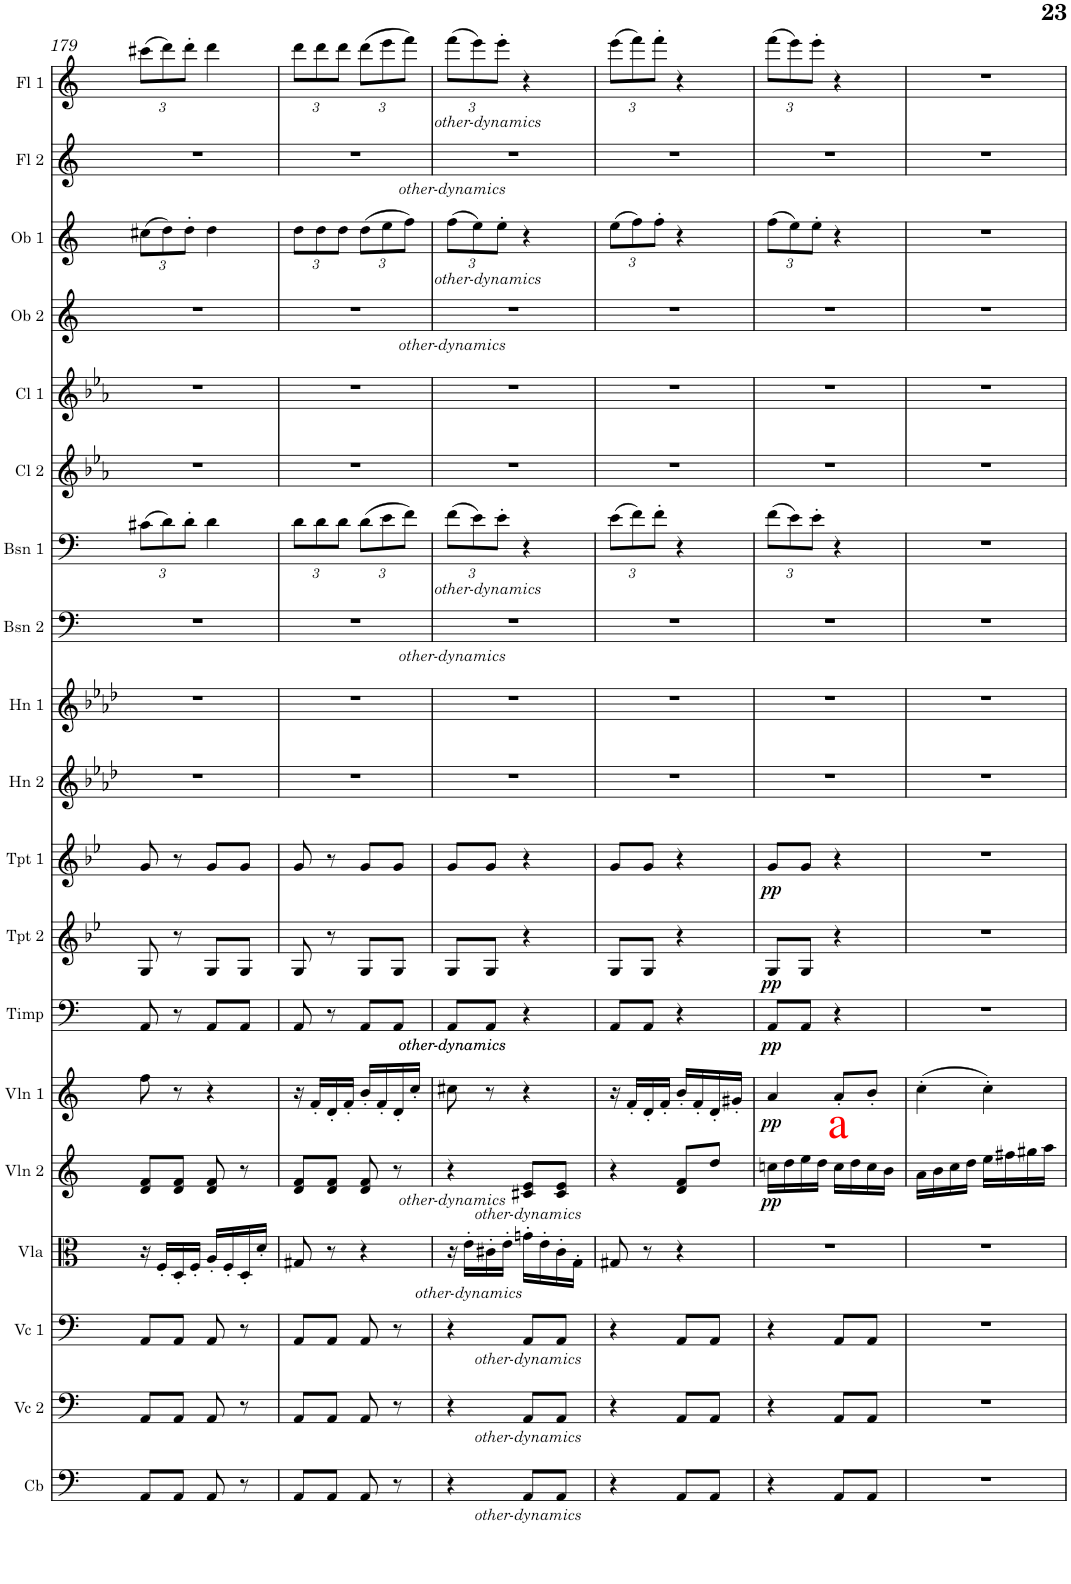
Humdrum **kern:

**kern	**dynam	**kern	**dynam	**kern	**dynam	**kern	**dynam	**kern	**dynam	**kern	**text	**dynam	**kern	**dynam	**kern	**dynam	**kern	**dynam	**kern	**kern	**kern	**dynam	**kern	**dynam	**kern	**kern	**kern	**dynam	**kern	**dynam	**kern	**dynam	**kern	**dynam
*part19	*part19	*part18	*part18	*part17	*part17	*part16	*part16	*part15	*part15	*part14	*part14	*part14	*part13	*part13	*part12	*part12	*part11	*part11	*part10	*part9	*part8	*part8	*part7	*part7	*part6	*part5	*part4	*part4	*part3	*part3	*part2	*part2	*part1	*part1
*staff19	*staff19	*staff18	*staff18	*staff17	*staff17	*staff16	*staff16	*staff15	*staff15	*staff14	*staff14	*staff14	*staff13	*staff13	*staff12	*staff12	*staff11	*staff11	*staff10	*staff9	*staff8	*staff8	*staff7	*staff7	*staff6	*staff5	*staff4	*staff4	*staff3	*staff3	*staff2	*staff2	*staff1	*staff1
*I"Contrabass	*	*I"Violoncello 2	*	*I"Violoncello 1	*	*I"Viola	*	*I"Violin 2	*	*I"Violin 1	*	*	*I"Timpani	*	*I"D Trumpet 2	*	*I"D Trumpet 1	*	*I"E Horn 2	*I"E Horn 1	*I"Bassoon 2	*	*I"Bassoon 1	*	*I"A Clarinet 2	*I"A Clarinet 1	*I"Oboe 2	*	*I"Oboe 1	*	*I"Flute 2	*	*I"Flute 1	*
*I'Cb	*	*I'Vc 2	*	*I'Vc 1	*	*I'Vla	*	*I'Vln 2	*	*I'Vln 1	*	*	*I'Timp	*	*I'Tpt 2	*	*I'Tpt 1	*	*I'Hn 2	*I'Hn 1	*I'Bsn 2	*	*I'Bsn 1	*	*I'Cl 2	*I'Cl 1	*I'Ob 2	*	*I'Ob 1	*	*I'Fl 2	*	*I'Fl 1	*
!!LO:PB:g=z
*clefF4	*	*clefF4	*	*clefF4	*	*clefC3	*	*clefG2	*	*clefG2	*	*	*clefF4	*	*clefG2	*	*clefG2	*	*clefG2	*clefG2	*clefF4	*	*clefF4	*	*clefG2	*clefG2	*clefG2	*	*clefG2	*	*clefG2	*	*clefG2	*
*Trd7c12	*	*	*	*	*	*	*	*	*	*	*	*	*	*	*Trd-1c-2	*	*Trd-1c-2	*	*Trd5c8	*Trd5c8	*	*	*	*	*Trd2c3	*Trd2c3	*	*	*	*	*	*	*	*
*k[]	*	*k[]	*	*k[]	*	*k[]	*	*k[]	*	*k[]	*	*	*k[]	*	*k[b-e-]	*	*k[b-e-]	*	*k[b-e-a-d-]	*k[b-e-a-d-]	*k[]	*	*k[]	*	*k[b-e-a-]	*k[b-e-a-]	*k[]	*	*k[]	*	*k[]	*	*k[]	*
*M2/4	*	*M2/4	*	*M2/4	*	*M2/4	*	*M2/4	*	*M2/4	*	*	*M2/4	*	*M2/4	*	*M2/4	*	*M2/4	*M2/4	*M2/4	*	*M2/4	*	*M2/4	*M2/4	*M2/4	*	*M2/4	*	*M2/4	*	*M2/4	*
*	*	*	*	*	*	*	*	*	*	*	*	*	*	*	*	*	*	*	*	*	*	*	*Xbrackettup	*	*	*	*	*	*Xbrackettup	*	*	*	*Xbrackettup	*
=179	=179	=179	=179	=179	=179	=179	=179	=179	=179	=179	=179	=179	=179	=179	=179	=179	=179	=179	=179	=179	=179	=179	=179	=179	=179	=179	=179	=179	=179	=179	=179	=179	=179	=179
8AA/L	.	8AA/L	.	8AA/L	.	16r	.	8d/ 8f/L	.	8ff\	.	.	8AA/	.	8G/	.	8g/	.	2r	2r	2r	.	(12c#X\L	.	2r	2r	2r	.	(12cc#X\L	.	2r	.	(12ccc#X\L	.
.	.	.	.	.	.	16F'/LL	.	.	.	.	.	.	.	.	.	.	.	.	.	.	.	.	.	.	.	.	.	.	.	.	.	.	.	.
.	.	.	.	.	.	.	.	.	.	.	.	.	.	.	.	.	.	.	.	.	.	.	12d\)	.	.	.	.	.	12dd\)	.	.	.	12ddd\)	.
8AA/J	.	8AA/J	.	8AA/J	.	16D'/	.	8d/ 8f/J	.	8r	.	.	8r	.	8r	.	8r	.	.	.	.	.	.	.	.	.	.	.	.	.	.	.	.	.
.	.	.	.	.	.	.	.	.	.	.	.	.	.	.	.	.	.	.	.	.	.	.	12d'\J	.	.	.	.	.	12dd'\J	.	.	.	12ddd'\J	.
.	.	.	.	.	.	16F'/JJ	.	.	.	.	.	.	.	.	.	.	.	.	.	.	.	.	.	.	.	.	.	.	.	.	.	.	.	.
8AA/	.	8AA/	.	8AA/	.	16A'/LL	.	8d/ 8f/	.	4r	.	.	8AA/L	.	8G/L	.	8g/L	.	.	.	.	.	4d\	.	.	.	.	.	4dd\	.	.	.	4ddd\	.
.	.	.	.	.	.	16F'/	.	.	.	.	.	.	.	.	.	.	.	.	.	.	.	.	.	.	.	.	.	.	.	.	.	.	.	.
8r	.	8r	.	8r	.	16D'/	.	8r	.	.	.	.	8AA/J	.	8G/J	.	8g/J	.	.	.	.	.	.	.	.	.	.	.	.	.	.	.	.	.
.	.	.	.	.	.	16d'/JJ	.	.	.	.	.	.	.	.	.	.	.	.	.	.	.	.	.	.	.	.	.	.	.	.	.	.	.	.
=180	=180	=180	=180	=180	=180	=180	=180	=180	=180	=180	=180	=180	=180	=180	=180	=180	=180	=180	=180	=180	=180	=180	=180	=180	=180	=180	=180	=180	=180	=180	=180	=180	=180	=180
8AA/L	.	8AA/L	.	8AA/L	.	8G#X/	.	8d/ 8f/L	.	16r	.	.	8AA/	.	8G/	.	8g/	.	2r	2r	2r	.	12d\L	.	2r	2r	2r	.	12dd\L	.	2r	.	12ddd\L	.
.	.	.	.	.	.	.	.	.	.	16f'/LL	.	.	.	.	.	.	.	.	.	.	.	.	.	.	.	.	.	.	.	.	.	.	.	.
.	.	.	.	.	.	.	.	.	.	.	.	.	.	.	.	.	.	.	.	.	.	.	12d\	.	.	.	.	.	12dd\	.	.	.	12ddd\	.
8AA/J	.	8AA/J	.	8AA/J	.	8r	.	8d/ 8f/J	.	16d'/	.	.	8r	.	8r	.	8r	.	.	.	.	.	.	.	.	.	.	.	.	.	.	.	.	.
.	.	.	.	.	.	.	.	.	.	.	.	.	.	.	.	.	.	.	.	.	.	.	12d\J	.	.	.	.	.	12dd\J	.	.	.	12ddd\J	.
.	.	.	.	.	.	.	.	.	.	16f'/JJ	.	.	.	.	.	.	.	.	.	.	.	.	.	.	.	.	.	.	.	.	.	.	.	.
8AA/	.	8AA/	.	8AA/	.	4r	.	8d/ 8f/	.	16b'/LL	.	.	8AA/L	.	8G/L	.	8g/L	.	.	.	.	.	(12d\L	.	.	.	.	.	(12dd\L	.	.	.	(12ddd\L	.
.	.	.	.	.	.	.	.	.	.	16f'/	.	.	.	.	.	.	.	.	.	.	.	.	.	.	.	.	.	.	.	.	.	.	.	.
.	.	.	.	.	.	.	.	.	.	.	.	.	.	.	.	.	.	.	.	.	.	.	12e\	.	.	.	.	.	12ee\	.	.	.	12eee\	.
8r	.	8r	.	8r	.	.	.	8r	.	16d'/	.	.	8AA/J	.	8G/J	.	8g/J	.	.	.	.	.	.	.	.	.	.	.	.	.	.	.	.	.
.	.	.	.	.	.	.	.	.	.	.	.	.	.	.	.	.	.	.	.	.	.	.	12f\J)	.	.	.	.	.	12ff\J)	.	.	.	12fff\J)	.
.	.	.	.	.	.	.	.	.	.	16cc'/JJ	.	.	.	.	.	.	.	.	.	.	.	.	.	.	.	.	.	.	.	.	.	.	.	.
=181	=181	=181	=181	=181	=181	=181	=181	=181	=181	=181	=181	=181	=181	=181	=181	=181	=181	=181	=181	=181	=181	=181	=181	=181	=181	=181	=181	=181	=181	=181	=181	=181	=181	=181
!	!	!	!	!	!	!	!	!	!LO:DY:b	!	!	!	!	!LO:DY:b	!	!	!	!	!	!	!	!	!	!	!	!	!	!	!	!	!	!	!	!
!	!	!	!	!	!	!	!	!	!	!	!	!	!	!LO:DY:n=1:b	!	!	!	!	!	!	!	!LO:DY:b	!	!LO:DY:b	!	!	!	!LO:DY:b	!	!LO:DY:b	!	!LO:DY:b	!	!LO:DY:b
4r	.	4r	.	4r	.	16r	.	4r	other-dynamics	8cc#X\	.	.	8AA/L	other-dynamics other-dynamics	8G/L	.	8g/L	.	2r	2r	2r	other-dynamics	(12f\L	other-dynamics	2r	2r	2r	other-dynamics	(12ff\L	other-dynamics	2r	other-dynamics	(12fff\L	other-dynamics
!	!	!	!	!	!	!	!LO:DY:b	!	!	!	!	!	!	!	!	!	!	!	!	!	!	!	!	!	!	!	!	!	!	!	!	!	!	!
.	.	.	.	.	.	16e'\LL	other-dynamics	.	.	.	.	.	.	.	.	.	.	.	.	.	.	.	.	.	.	.	.	.	.	.	.	.	.	.
.	.	.	.	.	.	.	.	.	.	.	.	.	.	.	.	.	.	.	.	.	.	.	12e\)	.	.	.	.	.	12ee\)	.	.	.	12eee\)	.
.	.	.	.	.	.	16c#X'\	.	.	.	8r	.	.	8AA/J	.	8G/J	.	8g/J	.	.	.	.	.	.	.	.	.	.	.	.	.	.	.	.	.
.	.	.	.	.	.	.	.	.	.	.	.	.	.	.	.	.	.	.	.	.	.	.	12e'\J	.	.	.	.	.	12ee'\J	.	.	.	12eee'\J	.
.	.	.	.	.	.	16e'\JJ	.	.	.	.	.	.	.	.	.	.	.	.	.	.	.	.	.	.	.	.	.	.	.	.	.	.	.	.
!	!LO:DY:b	!	!LO:DY:b	!	!LO:DY:b	!	!	!	!LO:DY:b	!	!	!	!	!	!	!	!	!	!	!	!	!	!	!	!	!	!	!	!	!	!	!	!	!
8AA/L	other-dynamics	8AA/L	other-dynamics	8AA/L	other-dynamics	16gn'\LL	.	8c#X/ 8e/L	other-dynamics	4r	.	.	4r	.	4r	.	4r	.	.	.	.	.	4r	.	.	.	.	.	4r	.	.	.	4r	.
.	.	.	.	.	.	16e'\	.	.	.	.	.	.	.	.	.	.	.	.	.	.	.	.	.	.	.	.	.	.	.	.	.	.	.	.
8AA/J	.	8AA/J	.	8AA/J	.	16c#'\	.	8c#/ 8e/J	.	.	.	.	.	.	.	.	.	.	.	.	.	.	.	.	.	.	.	.	.	.	.	.	.	.
.	.	.	.	.	.	16G'\JJ	.	.	.	.	.	.	.	.	.	.	.	.	.	.	.	.	.	.	.	.	.	.	.	.	.	.	.	.
=182	=182	=182	=182	=182	=182	=182	=182	=182	=182	=182	=182	=182	=182	=182	=182	=182	=182	=182	=182	=182	=182	=182	=182	=182	=182	=182	=182	=182	=182	=182	=182	=182	=182	=182
4r	.	4r	.	4r	.	8G#X/	.	4r	.	16r	.	.	8AA/L	.	8G/L	.	8g/L	.	2r	2r	2r	.	(12e\L	.	2r	2r	2r	.	(12ee\L	.	2r	.	(12eee\L	.
.	.	.	.	.	.	.	.	.	.	16f'/LL	.	.	.	.	.	.	.	.	.	.	.	.	.	.	.	.	.	.	.	.	.	.	.	.
.	.	.	.	.	.	.	.	.	.	.	.	.	.	.	.	.	.	.	.	.	.	.	12f\)	.	.	.	.	.	12ff\)	.	.	.	12fff\)	.
.	.	.	.	.	.	8r	.	.	.	16d'/	.	.	8AA/J	.	8G/J	.	8g/J	.	.	.	.	.	.	.	.	.	.	.	.	.	.	.	.	.
.	.	.	.	.	.	.	.	.	.	.	.	.	.	.	.	.	.	.	.	.	.	.	12f'\J	.	.	.	.	.	12ff'\J	.	.	.	12fff'\J	.
.	.	.	.	.	.	.	.	.	.	16f'/JJ	.	.	.	.	.	.	.	.	.	.	.	.	.	.	.	.	.	.	.	.	.	.	.	.
8AA/L	.	8AA/L	.	8AA/L	.	4r	.	8d/ 8f/L	.	16b'/LL	.	.	4r	.	4r	.	4r	.	.	.	.	.	4r	.	.	.	.	.	4r	.	.	.	4r	.
.	.	.	.	.	.	.	.	.	.	16f'/	.	.	.	.	.	.	.	.	.	.	.	.	.	.	.	.	.	.	.	.	.	.	.	.
8AA/J	.	8AA/J	.	8AA/J	.	.	.	8dd/J	.	16d'/	.	.	.	.	.	.	.	.	.	.	.	.	.	.	.	.	.	.	.	.	.	.	.	.
.	.	.	.	.	.	.	.	.	.	16g#X'/JJ	.	.	.	.	.	.	.	.	.	.	.	.	.	.	.	.	.	.	.	.	.	.	.	.
=183	=183	=183	=183	=183	=183	=183	=183	=183	=183	=183	=183	=183	=183	=183	=183	=183	=183	=183	=183	=183	=183	=183	=183	=183	=183	=183	=183	=183	=183	=183	=183	=183	=183	=183
!	!	!	!	!	!	!	!	!	!LO:DY:b	!	!	!LO:DY:b	!	!LO:DY:b	!	!LO:DY:b	!	!LO:DY:b	!	!	!	!	!	!	!	!	!	!	!	!	!	!	!	!
4r	.	4r	.	4r	.	2r	.	16ccn\LL	pp	4a/	.	pp	8AA/L	pp	8G/L	pp	8g/L	pp	2r	2r	2r	.	(12f\L	.	2r	2r	2r	.	(12ff\L	.	2r	.	(12fff\L	.
.	.	.	.	.	.	.	.	16dd\	.	.	.	.	.	.	.	.	.	.	.	.	.	.	.	.	.	.	.	.	.	.	.	.	.	.
.	.	.	.	.	.	.	.	.	.	.	.	.	.	.	.	.	.	.	.	.	.	.	12e\)	.	.	.	.	.	12ee\)	.	.	.	12eee\)	.
.	.	.	.	.	.	.	.	16ee\	.	.	.	.	8AA/J	.	8G/J	.	8g/J	.	.	.	.	.	.	.	.	.	.	.	.	.	.	.	.	.
.	.	.	.	.	.	.	.	.	.	.	.	.	.	.	.	.	.	.	.	.	.	.	12e'\J	.	.	.	.	.	12ee'\J	.	.	.	12eee'\J	.
.	.	.	.	.	.	.	.	16dd\JJ	.	.	.	.	.	.	.	.	.	.	.	.	.	.	.	.	.	.	.	.	.	.	.	.	.	.
!	!	!	!	!	!	!	!	!	!	!	!LO:LY:b:color=#FF0000	!	!	!	!	!	!	!	!	!	!	!	!	!	!	!	!	!	!	!	!	!	!	!
8AA/L	.	8AA/L	.	8AA/L	.	.	.	16cc\LL	.	8a'/L	a	.	4r	.	4r	.	4r	.	.	.	.	.	4r	.	.	.	.	.	4r	.	.	.	4r	.
.	.	.	.	.	.	.	.	16dd\	.	.	.	.	.	.	.	.	.	.	.	.	.	.	.	.	.	.	.	.	.	.	.	.	.	.
8AA/J	.	8AA/J	.	8AA/J	.	.	.	16cc\	.	8b'/J	.	.	.	.	.	.	.	.	.	.	.	.	.	.	.	.	.	.	.	.	.	.	.	.
.	.	.	.	.	.	.	.	16b\JJ	.	.	.	.	.	.	.	.	.	.	.	.	.	.	.	.	.	.	.	.	.	.	.	.	.	.
=184	=184	=184	=184	=184	=184	=184	=184	=184	=184	=184	=184	=184	=184	=184	=184	=184	=184	=184	=184	=184	=184	=184	=184	=184	=184	=184	=184	=184	=184	=184	=184	=184	=184	=184
2r	.	2r	.	2r	.	2r	.	16a\LL	.	(4cc'\	.	.	2r	.	2r	.	2r	.	2r	2r	2r	.	2r	.	2r	2r	2r	.	2r	.	2r	.	2r	.
.	.	.	.	.	.	.	.	16b\	.	.	.	.	.	.	.	.	.	.	.	.	.	.	.	.	.	.	.	.	.	.	.	.	.	.
.	.	.	.	.	.	.	.	16cc\	.	.	.	.	.	.	.	.	.	.	.	.	.	.	.	.	.	.	.	.	.	.	.	.	.	.
.	.	.	.	.	.	.	.	16dd\JJ	.	.	.	.	.	.	.	.	.	.	.	.	.	.	.	.	.	.	.	.	.	.	.	.	.	.
.	.	.	.	.	.	.	.	16ee\LL	.	4cc'\)	.	.	.	.	.	.	.	.	.	.	.	.	.	.	.	.	.	.	.	.	.	.	.	.
.	.	.	.	.	.	.	.	16ff#X\	.	.	.	.	.	.	.	.	.	.	.	.	.	.	.	.	.	.	.	.	.	.	.	.	.	.
.	.	.	.	.	.	.	.	16gg#X\	.	.	.	.	.	.	.	.	.	.	.	.	.	.	.	.	.	.	.	.	.	.	.	.	.	.
.	.	.	.	.	.	.	.	16aa\JJ	.	.	.	.	.	.	.	.	.	.	.	.	.	.	.	.	.	.	.	.	.	.	.	.	.	.
=	=	=	=	=	=	=	=	=	=	=	=	=	=	=	=	=	=	=	=	=	=	=	=	=	=	=	=	=	=	=	=	=	=	=
*-	*-	*-	*-	*-	*-	*-	*-	*-	*-	*-	*-	*-	*-	*-	*-	*-	*-	*-	*-	*-	*-	*-	*-	*-	*-	*-	*-	*-	*-	*-	*-	*-	*-	*-
